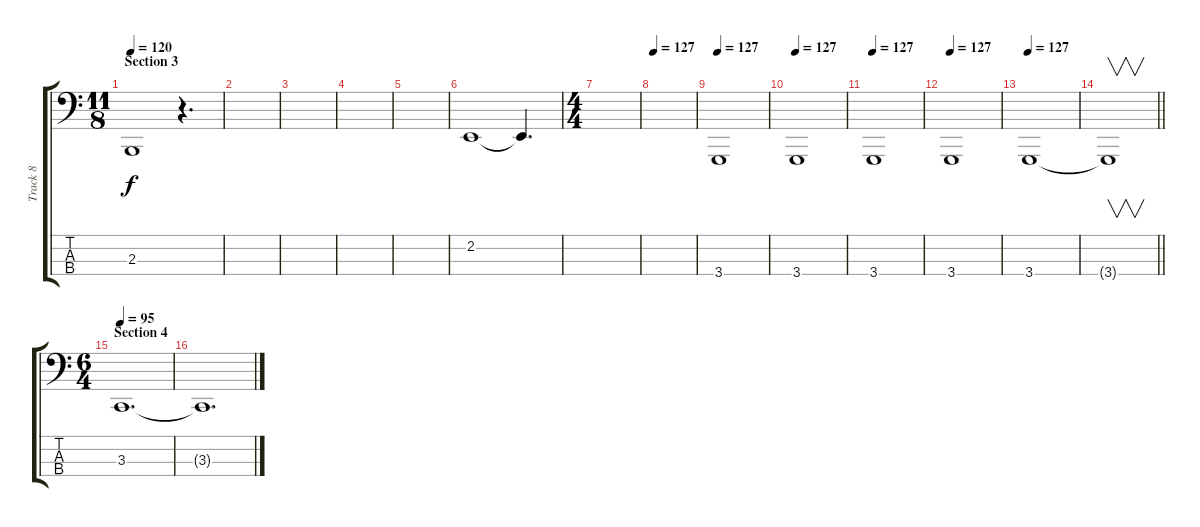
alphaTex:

\track ("Track 8" "Track 8") {instrument pad4choir}
\staff {score tabs}
\tuning (G2 D2 A1 E1) {hide}
\ts (11 8)
\section ("" "Section 3")
\tempo 120
\clef f4
\ks c
2.3{t}.1{dy f} r.4{d} |
|
|
|
|
2.2.1 2.2{t}.4{d} |
\ts (4 4)
|
\tempo 127
|
\tempo 127
3.4.1 |
\tempo 127
3.4.1 |
\tempo 127
3.4.1 |
\tempo 127
3.4.1 |
\tempo 127
3.4.1 |
\barLineRight lightlight
3.4{t}.1{v} |
\ts (6 4)
\section ("" "Section 4")
\tempo 95
3.3.1{d} |
3.3{t}.1{d}
